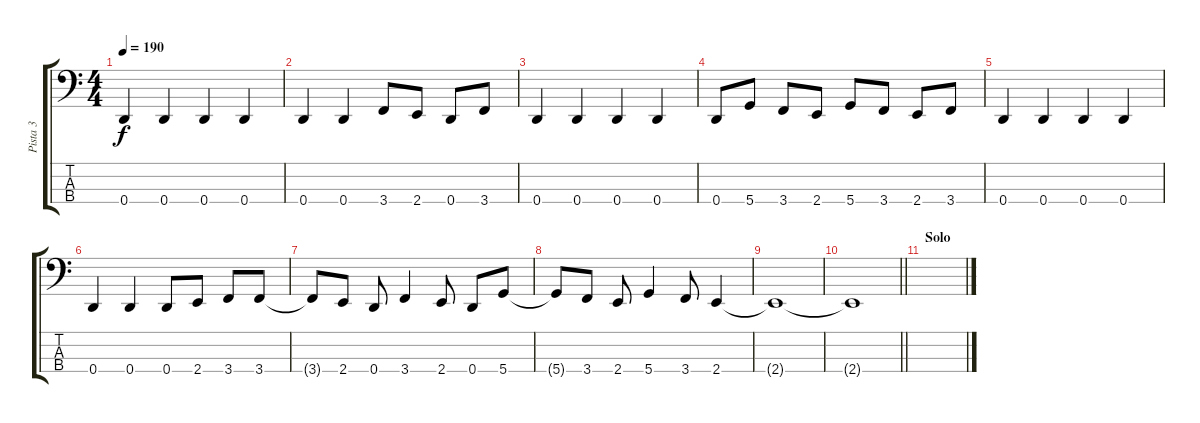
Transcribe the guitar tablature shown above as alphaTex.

\track ("Pista 3" "Pista 3") {instrument electricbassfinger}
\staff {score tabs}
\tuning (F2 C2 G1 D1) {hide}
\ts (4 4)
\tempo 190
\clef f4
\ks c
0.4.4{dy f} 0.4.4 0.4.4 0.4.4 |
0.4.4 0.4.4 3.4.8 2.4.8 0.4.8 3.4.8 |
0.4.4 0.4.4 0.4.4 0.4.4 |
0.4.8 5.4.8 3.4.8 2.4.8 5.4.8 3.4.8 2.4.8 3.4.8 |
0.4.4 0.4.4 0.4.4 0.4.4 |
0.4.4 0.4.4 0.4.8 2.4.8 3.4.8 3.4.8 |
3.4{t}.8 2.4.8 0.4.8 3.4.4 2.4.8 0.4.8 5.4.8 |
5.4{t}.8 3.4.8 2.4.8 5.4.4 3.4.8 2.4.4 |
2.4{t}.1 |
\barLineRight lightlight
2.4{t}.1 |
\section ("" "Solo")
